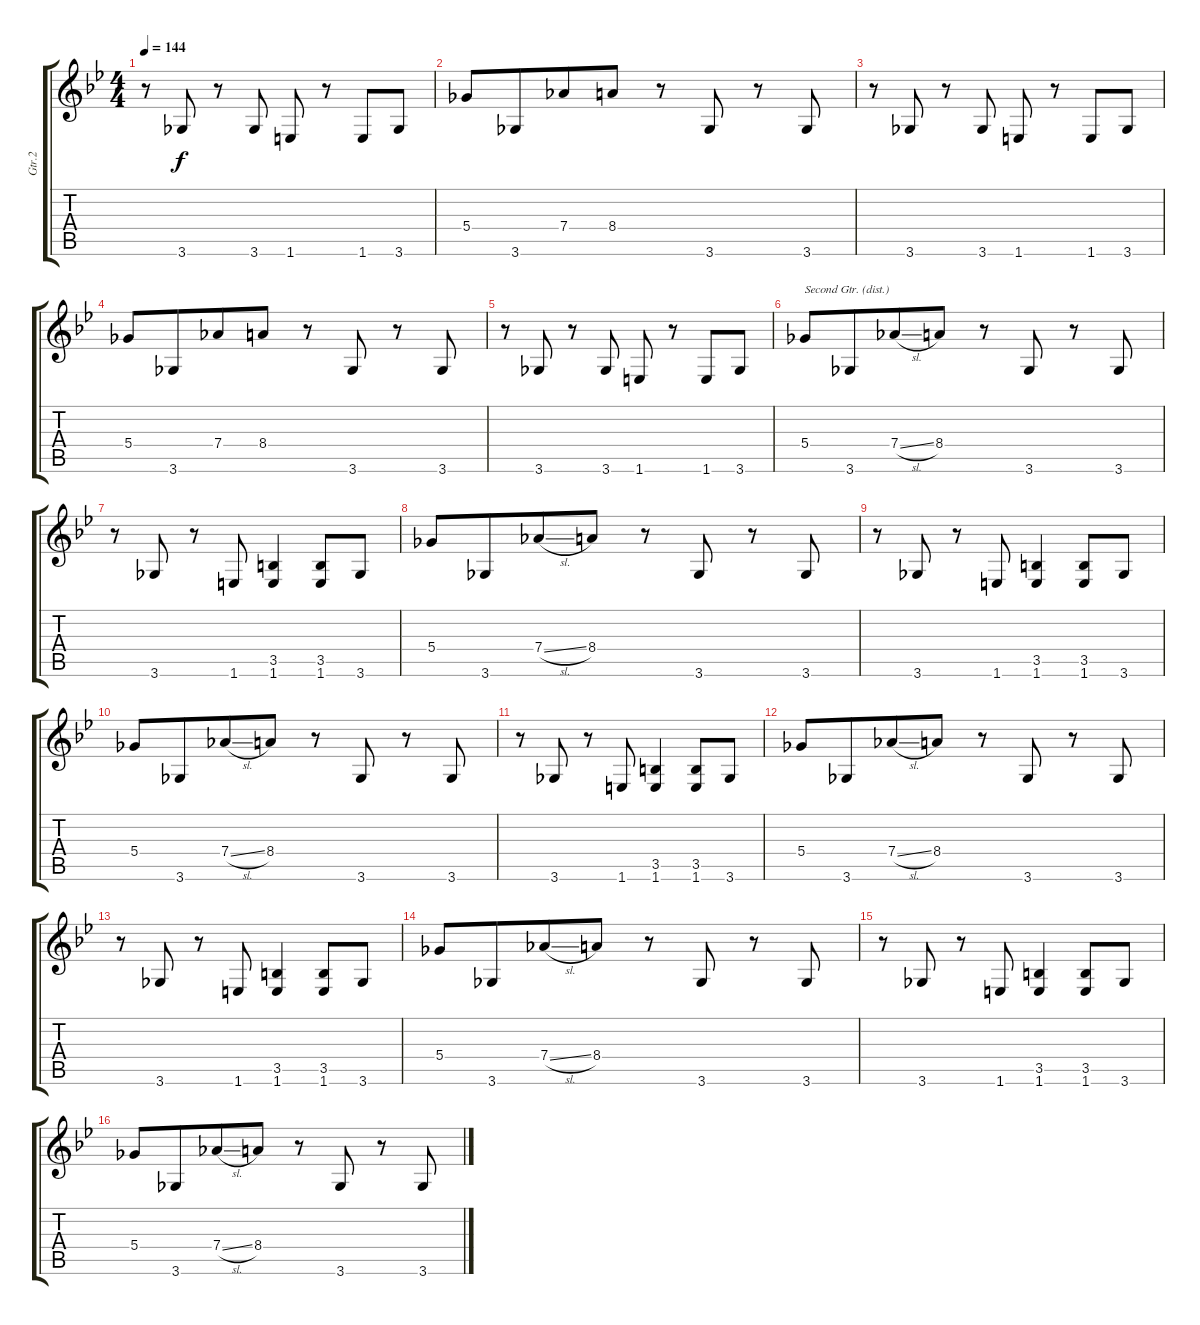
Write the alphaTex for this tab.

\track ("Gtr.2" "Gtr.2") {instrument synthbass1}
\staff {score tabs}
\tuning (Eb4 Bb3 Gb3 Db3 Ab2 Eb2) {hide}
\ts (4 4)
\tempo 144
\clef g2
\ks gminor
r.8{dy f} 3.6.8 r.8 3.6.8 1.6.8 r.8 1.6.8 3.6.8 |
5.4.8 3.6.8{beam merge} 7.4.8 8.4.8 r.8 3.6.8 r.8 3.6.8 |
r.8 3.6.8 r.8 3.6.8 1.6.8 r.8 1.6.8 3.6.8 |
5.4.8 3.6.8{beam merge} 7.4.8 8.4.8 r.8 3.6.8 r.8 3.6.8 |
r.8 3.6.8 r.8 3.6.8 1.6.8 r.8 1.6.8 3.6.8 |
5.4.8{txt "Second Gtr. (dist.)" instrument distortionguitar} 3.6.8{beam merge} 7.4{sl}.8 8.4.8 r.8 3.6.8 r.8 3.6.8 |
r.8 3.6.8 r.8 1.6.8 (3.5 1.6).4 (3.5 1.6).8 3.6.8 |
5.4.8 3.6.8{beam merge} 7.4{sl}.8 8.4.8 r.8 3.6.8 r.8 3.6.8 |
r.8 3.6.8 r.8 1.6.8 (3.5 1.6).4 (3.5 1.6).8 3.6.8 |
5.4.8{beam Up} 3.6.8{beam Up beam merge} 7.4{sl}.8{beam Up} 8.4.8{beam Up} r.8 3.6.8 r.8 3.6.8 |
r.8 3.6.8 r.8 1.6.8 (3.5 1.6).4 (3.5 1.6).8 3.6.8 |
5.4.8 3.6.8{beam merge} 7.4{sl}.8 8.4.8 r.8 3.6.8 r.8 3.6.8 |
r.8 3.6.8 r.8 1.6.8 (3.5 1.6).4 (3.5 1.6).8 3.6.8 |
5.4.8 3.6.8{beam merge} 7.4{sl}.8 8.4.8 r.8 3.6.8 r.8 3.6.8 |
r.8 3.6.8 r.8 1.6.8 (3.5 1.6).4 (3.5 1.6).8 3.6.8 |
5.4.8 3.6.8{beam merge} 7.4{sl}.8 8.4.8 r.8 3.6.8 r.8 3.6.8
